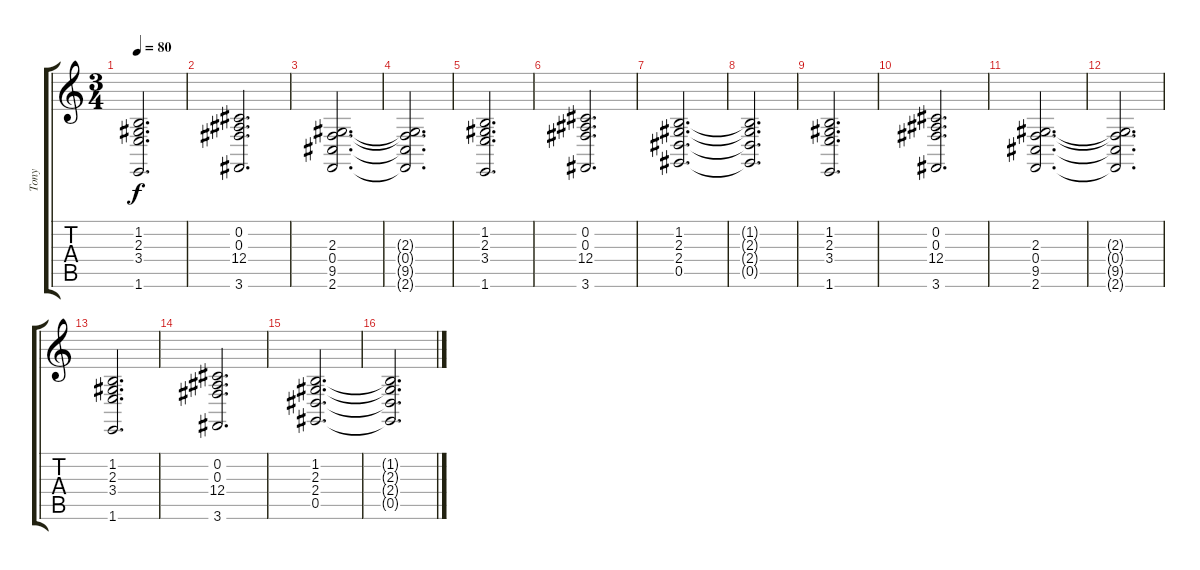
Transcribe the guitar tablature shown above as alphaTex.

\track ("Tony" "Tony") {instrument stringensemble2}
\staff {score tabs}
\tuning (Eb4 Bb3 Gb3 Db3 Ab2 Eb2) {hide}
\ts (3 4)
\section ("" "")
\tempo 80
\clef g2
\ks c
(1.2 2.3 3.4 1.6).2{d dy f} |
(0.2 0.3 12.4 3.6).2{d} |
(2.3 0.4 9.5 2.6).2{d} |
(2.3{t} 0.4{t} 9.5{t} 2.6{t}).2{d} |
(1.2 2.3 3.4 1.6).2{d} |
(0.2 0.3 12.4 3.6).2{d} |
(1.2 2.3 2.4 0.5).2{d} |
(1.2{t} 2.3{t} 2.4{t} 0.5{t}).2{d} |
(1.2 2.3 3.4 1.6).2{d} |
(0.2 0.3 12.4 3.6).2{d} |
(2.3 0.4 9.5 2.6).2{d} |
(2.3{t} 0.4{t} 9.5{t} 2.6{t}).2{d} |
(1.2 2.3 3.4 1.6).2{d} |
(0.2 0.3 12.4 3.6).2{d} |
(1.2 2.3 2.4 0.5).2{d} |
(1.2{t} 2.3{t} 2.4{t} 0.5{t}).2{d volume 4}
